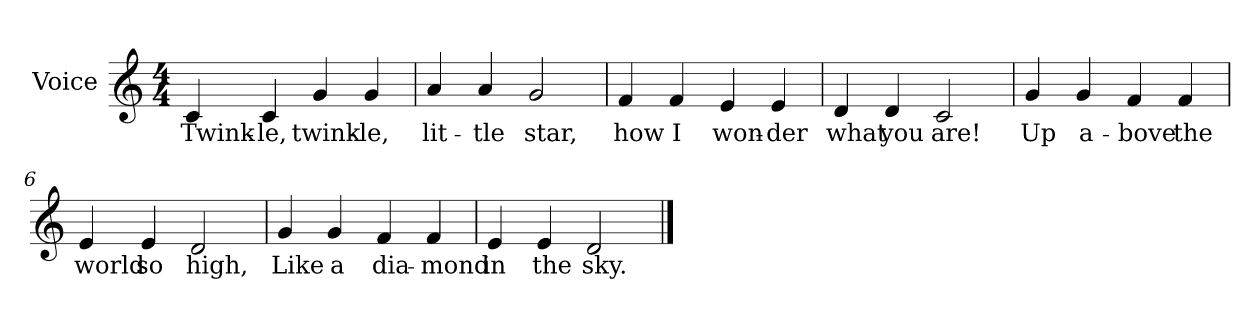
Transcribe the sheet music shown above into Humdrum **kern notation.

**kern	**text
*part1	*part1
*staff1	*staff1
*I"Voice	*
*clefG2	*
*k[]	*
*C:	*
*M4/4	*
=1	=1
4c/	Twink-
4c/	-le,
4g/	twink-
4g/	le,
=2	=2
4a/	lit-
4a/	-tle
2g/	star,
=3	=3
4f/	how
4f/	I
4e/	won-
4e/	-der
=4	=4
4d/	what
4d/	you
2c/	are!
!!LO:LB:g=z
=5	=5
4g/	Up
4g/	a-
4f/	-bove
4f/	the
=6	=6
4e/	world
4e/	so
2d/	high,
=7	=7
4g/	Like
4g/	a
4f/	dia-
4f/	-mond
=8	=8
4e/	in
4e/	the
2d/	sky.
==	==
*-	*-
